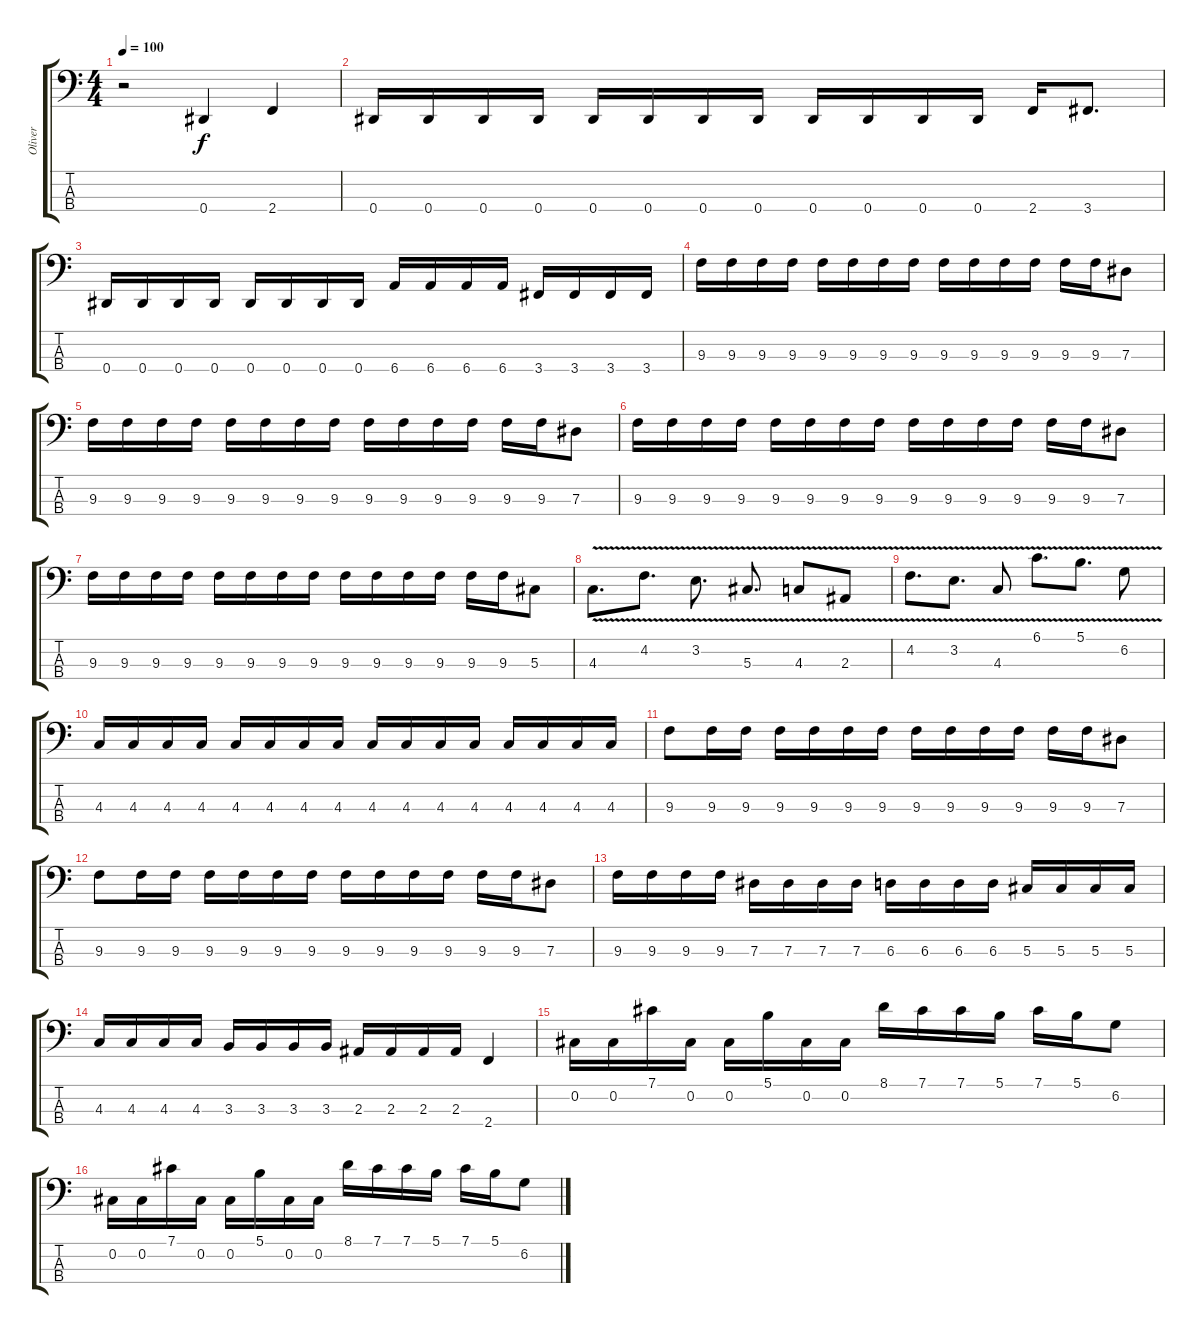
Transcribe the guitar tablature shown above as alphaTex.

\track ("Oliver" "Oliver") {instrument electricbasspick}
\staff {score tabs}
\tuning (Gb2 Db2 Ab1 Eb1) {hide}
\ts (4 4)
\tempo 100
\clef f4
\ks c
r.2{dy f} 0.4.4 2.4.4 |
0.4.16 0.4.16 0.4.16 0.4.16 0.4.16 0.4.16 0.4.16 0.4.16 0.4.16 0.4.16 0.4.16 0.4.16 2.4.16 3.4.8{d} |
0.4.16 0.4.16 0.4.16 0.4.16 0.4.16 0.4.16 0.4.16 0.4.16 6.4.16 6.4.16 6.4.16 6.4.16 3.4.16 3.4.16 3.4.16 3.4.16 |
9.3.16 9.3.16 9.3.16 9.3.16 9.3.16 9.3.16 9.3.16 9.3.16 9.3.16 9.3.16 9.3.16 9.3.16 9.3.16 9.3.16 7.3.8 |
9.3.16 9.3.16 9.3.16 9.3.16 9.3.16 9.3.16 9.3.16 9.3.16 9.3.16 9.3.16 9.3.16 9.3.16 9.3.16 9.3.16 7.3.8 |
9.3.16 9.3.16 9.3.16 9.3.16 9.3.16 9.3.16 9.3.16 9.3.16 9.3.16 9.3.16 9.3.16 9.3.16 9.3.16 9.3.16 7.3.8 |
9.3.16 9.3.16 9.3.16 9.3.16 9.3.16 9.3.16 9.3.16 9.3.16 9.3.16 9.3.16 9.3.16 9.3.16 9.3.16 9.3.16 5.3.8 |
4.3{v}.8{d} 4.2{v}.8{d} 3.2{v}.8{d} 5.3{v}.8{d} 4.3{v}.8 2.3{v}.8 |
4.2{v}.8{d} 3.2{v}.8{d} 4.3{v}.8 6.1{v}.8{d} 5.1{v}.8{d} 6.2{v}.8 |
4.3.16 4.3.16 4.3.16 4.3.16 4.3.16 4.3.16 4.3.16 4.3.16 4.3.16 4.3.16 4.3.16 4.3.16 4.3.16 4.3.16 4.3.16 4.3.16 |
9.3.8 9.3.16 9.3.16 9.3.16 9.3.16 9.3.16 9.3.16 9.3.16 9.3.16 9.3.16 9.3.16 9.3.16 9.3.16 7.3.8 |
9.3.8 9.3.16 9.3.16 9.3.16 9.3.16 9.3.16 9.3.16 9.3.16 9.3.16 9.3.16 9.3.16 9.3.16 9.3.16 7.3.8 |
9.3.16 9.3.16 9.3.16 9.3.16 7.3.16 7.3.16 7.3.16 7.3.16 6.3.16 6.3.16 6.3.16 6.3.16 5.3.16 5.3.16 5.3.16 5.3.16 |
4.3.16 4.3.16 4.3.16 4.3.16 3.3.16 3.3.16 3.3.16 3.3.16 2.3.16 2.3.16 2.3.16 2.3.16 2.4.4 |
0.2.16 0.2.16 7.1.16 0.2.16 0.2.16 5.1.16 0.2.16 0.2.16 8.1.16 7.1.16 7.1.16 5.1.16 7.1.16 5.1.16 6.2.8 |
0.2.16 0.2.16 7.1.16 0.2.16 0.2.16 5.1.16 0.2.16 0.2.16 8.1.16 7.1.16 7.1.16 5.1.16 7.1.16 5.1.16 6.2.8
